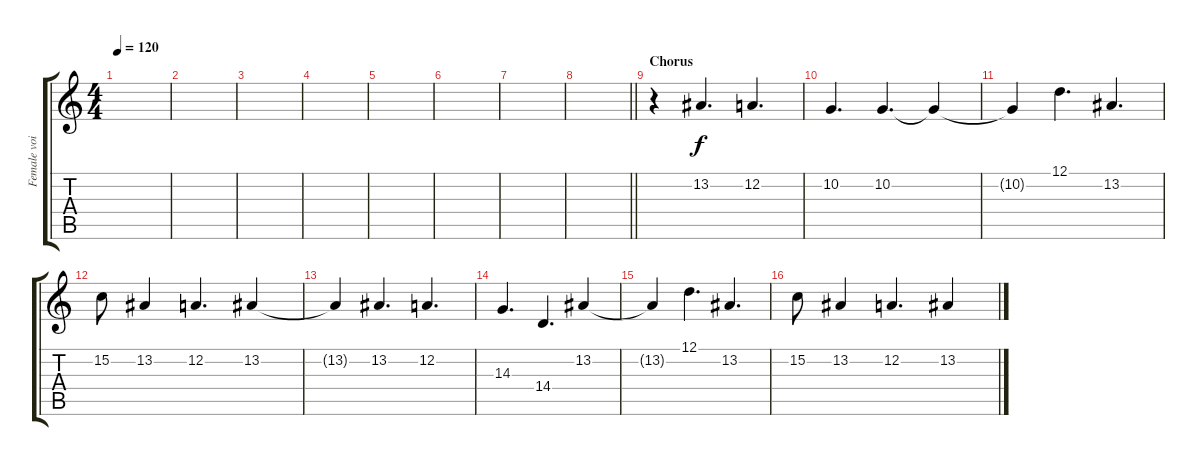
\track ("Female voice" "Female voi") {instrument choiraahs}
\staff {score tabs}
\tuning (D4 A3 F3 C3 G2 D2) {hide}
\ts (4 4)
\tempo 120
\clef g2
\ks c
|
|
|
|
|
|
|
\barLineRight lightlight
|
\section ("" "Chorus")
r.4 13.2.4{d} 12.2.4{d} |
10.2.4{d} 10.2.4{d} 10.2{t}.4 |
10.2{t}.4 12.1.4{d} 13.2.4{d} |
15.2.8 13.2.4 12.2.4{d} 13.2.4 |
13.2{t}.4 13.2.4{d} 12.2.4{d} |
14.3.4{d} 14.4.4{d} 13.2.4 |
13.2{t}.4 12.1.4{d} 13.2.4{d} |
15.2.8 13.2.4 12.2.4{d} 13.2.4
